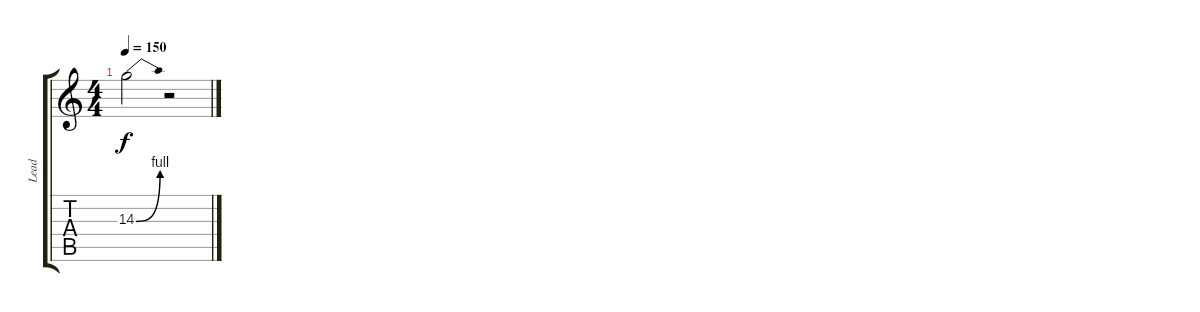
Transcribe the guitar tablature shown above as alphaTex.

\track ("Lead" "Lead") {instrument distortionguitar}
\staff {score tabs}
\tuning (D4 A3 F3 C3 G2 D2) {hide}
\ts (4 4)
\tempo 150
\clef g2
\ks c
14.3{be (bend 0 0 60 4)}.2{dy f} r.2
